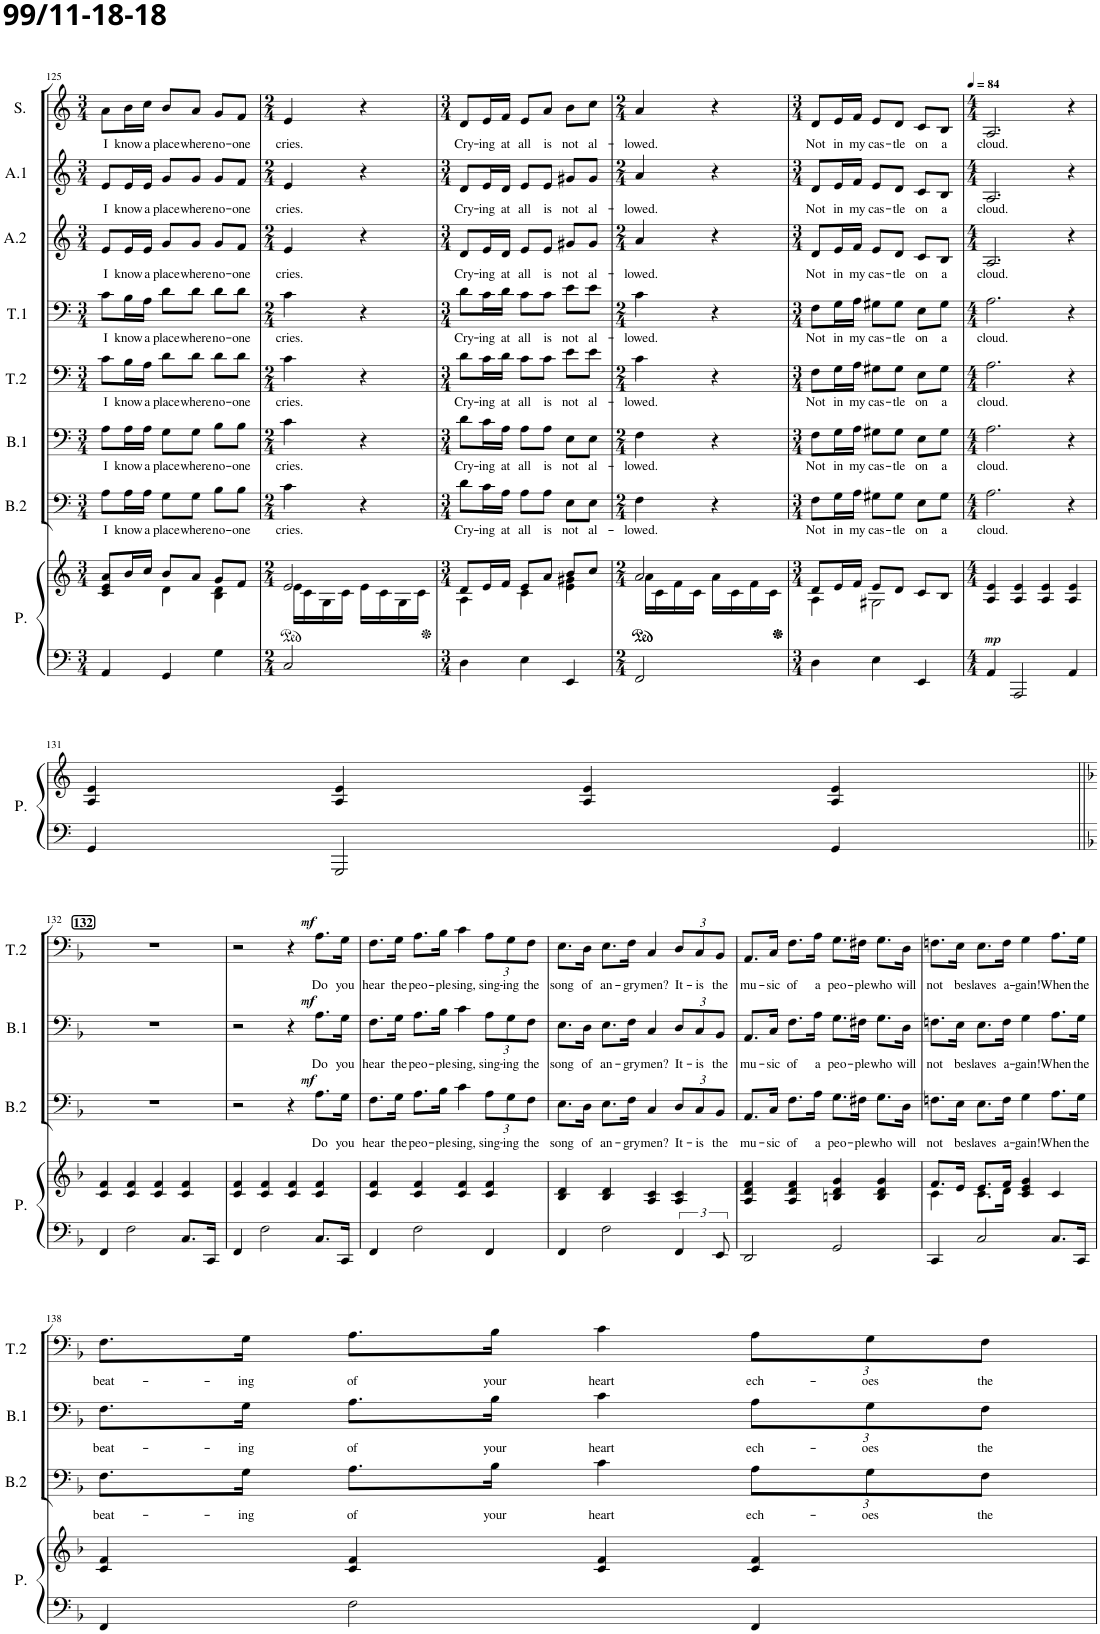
**kern	**kern	**dynam	**kern	**text	**dynam	**kern	**text	**dynam	**kern	**text	**dynam	**kern	**text	**kern	**text	**kern	**text	**kern	**text	**text
*part8	*part8	*part8	*part7	*part7	*part7	*part6	*part6	*part6	*part5	*part5	*part5	*part4	*part4	*part3	*part3	*part2	*part2	*part1	*part1	*part1
*staff9	*staff8	*staff8/9	*staff7	*staff7	*staff7	*staff6	*staff6	*staff6	*staff5	*staff5	*staff5	*staff4	*staff4	*staff3	*staff3	*staff2	*staff2	*staff1	*staff1	*staff1
*I"Piano	*	*	*I"Bass 2	*	*	*I"Bass 1	*	*	*I"Tenor 2	*	*	*I"Tenor 1	*	*I"Alto 2	*	*I"Alto 1	*	*I"Soprano	*	*
*I'P.	*	*	*I'B.2	*	*	*I'B.1	*	*	*I'T.2	*	*	*I'T.1	*	*I'A.2	*	*I'A.1	*	*I'S.	*	*
!!LO:PB:g=z
*clefF4	*clefG2	*	*clefF4	*	*	*clefF4	*	*	*clefF4	*	*	*clefF4	*	*clefG2	*	*clefG2	*	*clefG2	*	*
*k[]	*k[]	*	*k[]	*	*	*k[]	*	*	*k[]	*	*	*k[]	*	*k[]	*	*k[]	*	*k[]	*	*
*M3/4	*M3/4	*	*M3/4	*	*	*M3/4	*	*	*M3/4	*	*	*M3/4	*	*M3/4	*	*M3/4	*	*M3/4	*	*
=125	=125	=125	=125	=125	=125	=125	=125	=125	=125	=125	=125	=125	=125	=125	=125	=125	=125	=125	=125	=125
*	*^	*	*	*	*	*	*	*	*	*	*	*	*	*	*	*	*	*	*	*
!	!	!	!	!	!LO:LY:b	!	!	!LO:LY:b	!	!	!LO:LY:b	!	!	!LO:LY:b	!	!LO:LY:b	!	!LO:LY:b	!	!	!LO:LY:b
4AA/	8a/L	4c/ 4e/	.	8A\L	I	.	8A\L	I	.	8c\L	I	.	8c\L	I	8e/L	I	8e/L	I	8a\L	.	I
!	!	!	!	!	!LO:LY:b	!	!	!LO:LY:b	!	!	!LO:LY:b	!	!	!LO:LY:b	!	!LO:LY:b	!	!LO:LY:b	!	!	!LO:LY:b
.	16b/L	.	.	16A\L	know	.	16A\L	know	.	16B\L	know	.	16B\L	know	16e/L	know	16e/L	know	16b\L	.	know
!	!	!	!	!	!LO:LY:b	!	!	!LO:LY:b	!	!	!LO:LY:b	!	!	!LO:LY:b	!	!LO:LY:b	!	!LO:LY:b	!	!	!LO:LY:b
.	16cc/JJ	.	.	16A\JJ	a	.	16A\JJ	a	.	16A\JJ	a	.	16A\JJ	a	16e/JJ	a	16e/JJ	a	16cc\JJ	.	a
!	!	!	!	!	!LO:LY:b	!	!	!LO:LY:b	!	!	!LO:LY:b	!	!	!LO:LY:b	!	!LO:LY:b	!	!LO:LY:b	!	!	!LO:LY:b
4GG/	8b/L	4d\	.	8G\L	place	.	8G\L	place	.	8d\L	place	.	8d\L	place	8g/L	place	8g/L	place	8b/L	.	place
!	!	!	!	!	!LO:LY:b	!	!	!LO:LY:b	!	!	!LO:LY:b	!	!	!LO:LY:b	!	!LO:LY:b	!	!LO:LY:b	!	!	!LO:LY:b
.	8a/J	.	.	8G\J	where	.	8G\J	where	.	8d\J	where	.	8d\J	where	8g/J	where	8g/J	where	8a/J	.	where
!	!	!	!	!	!LO:LY:b	!	!	!LO:LY:b	!	!	!LO:LY:b	!	!	!LO:LY:b	!	!LO:LY:b	!	!LO:LY:b	!	!	!LO:LY:b
4G\	8g/L	4B\ 4d\	.	8B\L	no-	.	8B\L	no-	.	8d\L	no-	.	8d\L	no-	8g/L	no-	8g/L	no-	8g/L	.	no-
!	!	!	!	!	!LO:LY:b	!	!	!LO:LY:b	!	!	!LO:LY:b	!	!	!LO:LY:b	!	!LO:LY:b	!	!LO:LY:b	!	!	!LO:LY:b
.	8f/J	.	.	8B\J	-one	.	8B\J	-one	.	8d\J	-one	.	8d\J	-one	8f/J	-one	8f/J	-one	8f/J	.	-one
=126	=126	=126	=126	=126	=126	=126	=126	=126	=126	=126	=126	=126	=126	=126	=126	=126	=126	=126	=126	=126	=126
*M2/4	*M2/4	*	*	*M2/4	*	*	*M2/4	*	*	*M2/4	*	*	*M2/4	*	*M2/4	*	*M2/4	*	*M2/4	*	*
*	*ped	*	*	*	*	*	*	*	*	*	*	*	*	*	*	*	*	*	*	*	*
!	!	!	!	!	!LO:LY:b	!	!	!LO:LY:b	!	!	!LO:LY:b	!	!	!LO:LY:b	!	!LO:LY:b	!	!LO:LY:b	!	!	!LO:LY:b
2C/	2e/	16e\LL	.	4c\	cries.	.	4c\	cries.	.	4c\	cries.	.	4c\	cries.	4e/	cries.	4e/	cries.	4e/	.	cries.
.	.	16c\	.	.	.	.	.	.	.	.	.	.	.	.	.	.	.	.	.	.	.
.	.	16G\	.	.	.	.	.	.	.	.	.	.	.	.	.	.	.	.	.	.	.
.	.	16c\JJ	.	.	.	.	.	.	.	.	.	.	.	.	.	.	.	.	.	.	.
.	.	16e\LL	.	4r	.	.	4r	.	.	4r	.	.	4r	.	4r	.	4r	.	4r	.	.
.	.	16c\	.	.	.	.	.	.	.	.	.	.	.	.	.	.	.	.	.	.	.
.	.	16G\	.	.	.	.	.	.	.	.	.	.	.	.	.	.	.	.	.	.	.
.	.	16c\JJ	.	.	.	.	.	.	.	.	.	.	.	.	.	.	.	.	.	.	.
=127	=127	=127	=127	=127	=127	=127	=127	=127	=127	=127	=127	=127	=127	=127	=127	=127	=127	=127	=127	=127	=127
*M3/4	*M3/4	*	*	*M3/4	*	*	*M3/4	*	*	*M3/4	*	*	*M3/4	*	*M3/4	*	*M3/4	*	*M3/4	*	*
*	*Xped	*	*	*	*	*	*	*	*	*	*	*	*	*	*	*	*	*	*	*	*
!	!	!	!	!	!LO:LY:b	!	!	!LO:LY:b	!	!	!LO:LY:b	!	!	!LO:LY:b	!	!LO:LY:b	!	!LO:LY:b	!	!	!LO:LY:b
4D\	8d/L	4A\	.	8d\L	Cry-	.	8d\L	Cry-	.	8d\L	Cry-	.	8d\L	Cry-	8d/L	Cry-	8d/L	Cry-	8d/L	.	Cry-
!	!	!	!	!	!LO:LY:b	!	!	!LO:LY:b	!	!	!LO:LY:b	!	!	!LO:LY:b	!	!LO:LY:b	!	!LO:LY:b	!	!	!LO:LY:b
.	16e/L	.	.	16c\L	-ing	.	16c\L	-ing	.	16c\L	-ing	.	16c\L	-ing	16e/L	-ing	16e/L	-ing	16e/L	.	-ing
!	!	!	!	!	!LO:LY:b	!	!	!LO:LY:b	!	!	!LO:LY:b	!	!	!LO:LY:b	!	!LO:LY:b	!	!LO:LY:b	!	!	!LO:LY:b
.	16f/JJ	.	.	16A\JJ	at	.	16A\JJ	at	.	16d\JJ	at	.	16d\JJ	at	16d/JJ	at	16d/JJ	at	16f/JJ	.	at
!	!	!	!	!	!LO:LY:b	!	!	!LO:LY:b	!	!	!LO:LY:b	!	!	!LO:LY:b	!	!LO:LY:b	!	!LO:LY:b	!	!	!LO:LY:b
4E\	8e/L	4c\	.	8A\L	all	.	8A\L	all	.	8c\L	all	.	8c\L	all	8e/L	all	8e/L	all	8e/L	.	all
!	!	!	!	!	!LO:LY:b	!	!	!LO:LY:b	!	!	!LO:LY:b	!	!	!LO:LY:b	!	!LO:LY:b	!	!LO:LY:b	!	!	!LO:LY:b
.	8a/J	.	.	8A\J	is	.	8A\J	is	.	8c\J	is	.	8c\J	is	8e/J	is	8e/J	is	8a/J	.	is
!	!	!	!	!	!LO:LY:b	!	!	!LO:LY:b	!	!	!LO:LY:b	!	!	!LO:LY:b	!	!LO:LY:b	!	!LO:LY:b	!	!	!LO:LY:b
4EE/	8b/L	4e\ 4g#X\	.	8E\L	not	.	8E\L	not	.	8e\L	not	.	8e\L	not	8g#X/L	not	8g#X/L	not	8b\L	.	not
!	!	!	!	!	!LO:LY:b	!	!	!LO:LY:b	!	!	!LO:LY:b	!	!	!LO:LY:b	!	!LO:LY:b	!	!LO:LY:b	!	!	!LO:LY:b
.	8cc/J	.	.	8E\J	al-	.	8E\J	al-	.	8e\J	al-	.	8e\J	al-	8g#/J	al-	8g#/J	al-	8cc\J	.	al-
=128	=128	=128	=128	=128	=128	=128	=128	=128	=128	=128	=128	=128	=128	=128	=128	=128	=128	=128	=128	=128	=128
*M2/4	*M2/4	*	*	*M2/4	*	*	*M2/4	*	*	*M2/4	*	*	*M2/4	*	*M2/4	*	*M2/4	*	*M2/4	*	*
*	*ped	*	*	*	*	*	*	*	*	*	*	*	*	*	*	*	*	*	*	*	*
*	*ped	*	*	*	*	*	*	*	*	*	*	*	*	*	*	*	*	*	*	*	*
!	!	!	!	!	!LO:LY:b	!	!	!LO:LY:b	!	!	!LO:LY:b	!	!	!LO:LY:b	!	!LO:LY:b	!	!LO:LY:b	!	!	!LO:LY:b
2FF/	2a/	16a\LL	.	4F\	-lowed.	.	4F\	-lowed.	.	4c\	-lowed.	.	4c\	-lowed.	4a/	-lowed.	4a/	-lowed.	4a/	.	-lowed.
*	*Xped	*	*	*	*	*	*	*	*	*	*	*	*	*	*	*	*	*	*	*	*
.	.	16c\	.	.	.	.	.	.	.	.	.	.	.	.	.	.	.	.	.	.	.
.	.	16f\	.	.	.	.	.	.	.	.	.	.	.	.	.	.	.	.	.	.	.
.	.	16c\JJ	.	.	.	.	.	.	.	.	.	.	.	.	.	.	.	.	.	.	.
.	.	16a\LL	.	4r	.	.	4r	.	.	4r	.	.	4r	.	4r	.	4r	.	4r	.	.
.	.	16c\	.	.	.	.	.	.	.	.	.	.	.	.	.	.	.	.	.	.	.
.	.	16f\	.	.	.	.	.	.	.	.	.	.	.	.	.	.	.	.	.	.	.
.	.	16c\JJ	.	.	.	.	.	.	.	.	.	.	.	.	.	.	.	.	.	.	.
=129	=129	=129	=129	=129	=129	=129	=129	=129	=129	=129	=129	=129	=129	=129	=129	=129	=129	=129	=129	=129	=129
*M3/4	*M3/4	*	*	*M3/4	*	*	*M3/4	*	*	*M3/4	*	*	*M3/4	*	*M3/4	*	*M3/4	*	*M3/4	*	*
*	*Xped	*	*	*	*	*	*	*	*	*	*	*	*	*	*	*	*	*	*	*	*
!	!	!	!	!	!LO:LY:b	!	!	!LO:LY:b	!	!	!LO:LY:b	!	!	!LO:LY:b	!	!LO:LY:b	!	!LO:LY:b	!	!	!LO:LY:b
4D\	8d/L	4A\	.	8F\L	Not	.	8F\L	Not	.	8F\L	Not	.	8F\L	Not	8d/L	Not	8d/L	Not	8d/L	.	Not
!	!	!	!	!	!LO:LY:b	!	!	!LO:LY:b	!	!	!LO:LY:b	!	!	!LO:LY:b	!	!LO:LY:b	!	!LO:LY:b	!	!	!LO:LY:b
.	16e/L	.	.	16G\L	in	.	16G\L	in	.	16G\L	in	.	16G\L	in	16e/L	in	16e/L	in	16e/L	.	in
!	!	!	!	!	!LO:LY:b	!	!	!LO:LY:b	!	!	!LO:LY:b	!	!	!LO:LY:b	!	!LO:LY:b	!	!LO:LY:b	!	!	!LO:LY:b
.	16f/JJ	.	.	16A\JJ	my	.	16A\JJ	my	.	16A\JJ	my	.	16A\JJ	my	16f/JJ	my	16f/JJ	my	16f/JJ	.	my
!	!	!	!	!	!LO:LY:b	!	!	!LO:LY:b	!	!	!LO:LY:b	!	!	!LO:LY:b	!	!LO:LY:b	!	!LO:LY:b	!	!	!LO:LY:b
4E\	8e/L	2G#X\	.	8G#X\L	cas-	.	8G#X\L	cas-	.	8G#X\L	cas-	.	8G#X\L	cas-	8e/L	cas-	8e/L	cas-	8e/L	.	cas-
!	!	!	!	!	!LO:LY:b	!	!	!LO:LY:b	!	!	!LO:LY:b	!	!	!LO:LY:b	!	!LO:LY:b	!	!LO:LY:b	!	!	!LO:LY:b
.	8d/J	.	.	8G#\J	-tle	.	8G#\J	-tle	.	8G#\J	-tle	.	8G#\J	-tle	8d/J	-tle	8d/J	-tle	8d/J	.	-tle
!	!	!	!	!	!LO:LY:b	!	!	!LO:LY:b	!	!	!LO:LY:b	!	!	!LO:LY:b	!	!LO:LY:b	!	!LO:LY:b	!	!	!LO:LY:b
4EE/	8c/L	.	.	8E\L	on	.	8E\L	on	.	8E\L	on	.	8E\L	on	8c/L	on	8c/L	on	8c/L	.	on
!	!	!	!	!	!LO:LY:b	!	!	!LO:LY:b	!	!	!LO:LY:b	!	!	!LO:LY:b	!	!LO:LY:b	!	!LO:LY:b	!	!	!LO:LY:b
.	8B/J	.	.	8G#\J	a	.	8G#\J	a	.	8G#\J	a	.	8G#\J	a	8B/J	a	8B/J	a	8B/J	.	a
*	*v	*v	*	*	*	*	*	*	*	*	*	*	*	*	*	*	*	*	*	*	*
=130	=130	=130	=130	=130	=130	=130	=130	=130	=130	=130	=130	=130	=130	=130	=130	=130	=130	=130	=130	=130
*M4/4	*M4/4	*	*M4/4	*	*	*M4/4	*	*	*M4/4	*	*	*M4/4	*	*M4/4	*	*M4/4	*	*M4/4	*	*
*	*	*	*	*	*	*	*	*	*	*	*	*	*	*	*	*	*	*MM84	*	*
!	!	!LO:DY:a=2	!	!LO:LY:b	!	!	!LO:LY:b	!	!	!LO:LY:b	!	!	!LO:LY:b	!	!LO:LY:b	!	!LO:LY:b	!	!	!LO:LY:b
4AA/	4A/ 4e/	mp	2.A\	cloud.	.	2.A\	cloud.	.	2.A\	cloud.	.	2.A\	cloud.	2.A/	cloud.	2.A/	cloud.	2.A/	.	cloud.
2AAA/	4A/ 4e/	.	.	.	.	.	.	.	.	.	.	.	.	.	.	.	.	.	.	.
.	4A/ 4e/	.	.	.	.	.	.	.	.	.	.	.	.	.	.	.	.	.	.	.
4AA/	4A/ 4e/	.	4r	.	.	4r	.	.	4r	.	.	4r	.	4r	.	4r	.	4r	.	.
!!LO:LB:g=z
=131	=131	=131	=131	=131	=131	=131	=131	=131	=131	=131	=131	=131	=131	=131	=131	=131	=131	=131	=131	=131
4GG/	4A/ 4e/	.	1r	.	.	1r	.	.	1r	.	.	1r	.	1r	.	1r	.	1r	.	.
2GGG/	4A/ 4e/	.	.	.	.	.	.	.	.	.	.	.	.	.	.	.	.	.	.	.
.	4A/ 4e/	.	.	.	.	.	.	.	.	.	.	.	.	.	.	.	.	.	.	.
4GG/	4A/ 4e/	.	.	.	.	.	.	.	.	.	.	.	.	.	.	.	.	.	.	.
!!LO:LB:g=z
!!LO:REH:place=s1:a:B:cj:t=132
=132||	=132||	=132||	=132||	=132||	=132||	=132||	=132||	=132||	=132||	=132||	=132||	=132||	=132||	=132||	=132||	=132||	=132||	=132||	=132||	=132||
*k[b-]	*k[b-]	*	*k[b-]	*	*	*k[b-]	*	*	*k[b-]	*	*	*k[b-]	*	*k[b-]	*	*k[b-]	*	*k[b-]	*	*
4FF/	4c/ 4f/	.	1r	.	.	1r	.	.	1r	.	.	1r	.	1r	.	1r	.	1r	.	.
2F\	4c/ 4f/	.	.	.	.	.	.	.	.	.	.	.	.	.	.	.	.	.	.	.
.	4c/ 4f/	.	.	.	.	.	.	.	.	.	.	.	.	.	.	.	.	.	.	.
8.C/L	4c/ 4f/	.	.	.	.	.	.	.	.	.	.	.	.	.	.	.	.	.	.	.
16CC/Jk	.	.	.	.	.	.	.	.	.	.	.	.	.	.	.	.	.	.	.	.
=133	=133	=133	=133	=133	=133	=133	=133	=133	=133	=133	=133	=133	=133	=133	=133	=133	=133	=133	=133	=133
4FF/	4c/ 4f/	.	2r	.	.	2r	.	.	2r	.	.	1r	.	1r	.	1r	.	1r	.	.
2F\	4c/ 4f/	.	.	.	.	.	.	.	.	.	.	.	.	.	.	.	.	.	.	.
.	4c/ 4f/	.	4r	.	.	4r	.	.	4r	.	.	.	.	.	.	.	.	.	.	.
!	!	!	!	!LO:LY:b	!LO:DY:a	!	!LO:LY:b	!LO:DY:a	!	!LO:LY:b	!LO:DY:a	!	!	!	!	!	!	!	!	!
8.C/L	4c/ 4f/	.	8.A\L	Do	mf	8.A\L	Do	mf	8.A\L	Do	mf	.	.	.	.	.	.	.	.	.
!	!	!	!	!LO:LY:b	!	!	!LO:LY:b	!	!	!LO:LY:b	!	!	!	!	!	!	!	!	!	!
16CC/Jk	.	.	16G\Jk	you	.	16G\Jk	you	.	16G\Jk	you	.	.	.	.	.	.	.	.	.	.
=134	=134	=134	=134	=134	=134	=134	=134	=134	=134	=134	=134	=134	=134	=134	=134	=134	=134	=134	=134	=134
!	!	!	!	!LO:LY:b	!	!	!LO:LY:b	!	!	!LO:LY:b	!	!	!	!	!	!	!	!	!	!
4FF/	4c/ 4f/	.	8.F\L	hear	.	8.F\L	hear	.	8.F\L	hear	.	1r	.	1r	.	1r	.	1r	.	.
!	!	!	!	!LO:LY:b	!	!	!LO:LY:b	!	!	!LO:LY:b	!	!	!	!	!	!	!	!	!	!
.	.	.	16G\Jk	the	.	16G\Jk	the	.	16G\Jk	the	.	.	.	.	.	.	.	.	.	.
!	!	!	!	!LO:LY:b	!	!	!LO:LY:b	!	!	!LO:LY:b	!	!	!	!	!	!	!	!	!	!
2F\	4c/ 4f/	.	8.A\L	peo-	.	8.A\L	peo-	.	8.A\L	peo-	.	.	.	.	.	.	.	.	.	.
!	!	!	!	!LO:LY:b	!	!	!LO:LY:b	!	!	!LO:LY:b	!	!	!	!	!	!	!	!	!	!
.	.	.	16B-\Jk	-ple	.	16B-\Jk	-ple	.	16B-\Jk	-ple	.	.	.	.	.	.	.	.	.	.
!	!	!	!	!LO:LY:b	!	!	!LO:LY:b	!	!	!LO:LY:b	!	!	!	!	!	!	!	!	!	!
.	4c/ 4f/	.	4c\	sing,	.	4c\	sing,	.	4c\	sing,	.	.	.	.	.	.	.	.	.	.
*	*	*	*Xbrackettup	*	*	*	*	*	*	*	*	*	*	*	*	*	*	*	*	*
!	!	!	!	!LO:LY:b	!	!	!	!	!	!	!	!	!	!	!	!	!	!	!	!
*	*	*	*	*	*	*Xbrackettup	*	*	*	*	*	*	*	*	*	*	*	*	*	*
!	!	!	!	!	!	!	!LO:LY:b	!	!	!	!	!	!	!	!	!	!	!	!	!
*	*	*	*	*	*	*	*	*	*Xbrackettup	*	*	*	*	*	*	*	*	*	*	*
!	!	!	!	!	!	!	!	!	!	!LO:LY:b	!	!	!	!	!	!	!	!	!	!
4FF/	4c/ 4f/	.	12A\L	sing-	.	12A\L	sing-	.	12A\L	sing-	.	.	.	.	.	.	.	.	.	.
!	!	!	!	!LO:LY:b	!	!	!LO:LY:b	!	!	!LO:LY:b	!	!	!	!	!	!	!	!	!	!
.	.	.	12G\	-ing	.	12G\	-ing	.	12G\	-ing	.	.	.	.	.	.	.	.	.	.
!	!	!	!	!LO:LY:b	!	!	!LO:LY:b	!	!	!LO:LY:b	!	!	!	!	!	!	!	!	!	!
.	.	.	12F\J	the	.	12F\J	the	.	12F\J	the	.	.	.	.	.	.	.	.	.	.
=135	=135	=135	=135	=135	=135	=135	=135	=135	=135	=135	=135	=135	=135	=135	=135	=135	=135	=135	=135	=135
!	!	!	!	!LO:LY:b	!	!	!LO:LY:b	!	!	!LO:LY:b	!	!	!	!	!	!	!	!	!	!
4FF/	4B-/ 4d/	.	8.E\L	song	.	8.E\L	song	.	8.E\L	song	.	1r	.	1r	.	1r	.	1r	.	.
!	!	!	!	!LO:LY:b	!	!	!LO:LY:b	!	!	!LO:LY:b	!	!	!	!	!	!	!	!	!	!
.	.	.	16D\Jk	of	.	16D\Jk	of	.	16D\Jk	of	.	.	.	.	.	.	.	.	.	.
!	!	!	!	!LO:LY:b	!	!	!LO:LY:b	!	!	!LO:LY:b	!	!	!	!	!	!	!	!	!	!
2F\	4B-/ 4d/	.	8.E\L	an-	.	8.E\L	an-	.	8.E\L	an-	.	.	.	.	.	.	.	.	.	.
!	!	!	!	!LO:LY:b	!	!	!LO:LY:b	!	!	!LO:LY:b	!	!	!	!	!	!	!	!	!	!
.	.	.	16F\Jk	-gry	.	16F\Jk	-gry	.	16F\Jk	-gry	.	.	.	.	.	.	.	.	.	.
!	!	!	!	!LO:LY:b	!	!	!LO:LY:b	!	!	!LO:LY:b	!	!	!	!	!	!	!	!	!	!
.	4A/ 4c/	.	4C/	men?	.	4C/	men?	.	4C/	men?	.	.	.	.	.	.	.	.	.	.
!	!	!	!	!LO:LY:b	!	!	!LO:LY:b	!	!	!LO:LY:b	!	!	!	!	!	!	!	!	!	!
6FF/	4A/ 4c/	.	12D/L	It-	.	12D/L	It-	.	12D/L	It-	.	.	.	.	.	.	.	.	.	.
!	!	!	!	!LO:LY:b	!	!	!LO:LY:b	!	!	!LO:LY:b	!	!	!	!	!	!	!	!	!	!
.	.	.	12C/	-is	.	12C/	-is	.	12C/	-is	.	.	.	.	.	.	.	.	.	.
!	!	!	!	!LO:LY:b	!	!	!LO:LY:b	!	!	!LO:LY:b	!	!	!	!	!	!	!	!	!	!
12EE/	.	.	12BB-/J	the	.	12BB-/J	the	.	12BB-/J	the	.	.	.	.	.	.	.	.	.	.
=136	=136	=136	=136	=136	=136	=136	=136	=136	=136	=136	=136	=136	=136	=136	=136	=136	=136	=136	=136	=136
!	!	!	!	!LO:LY:b	!	!	!LO:LY:b	!	!	!LO:LY:b	!	!	!	!	!	!	!	!	!	!
2DD/	4A/ 4d/ 4f/	.	8.AA/L	mu-	.	8.AA/L	mu-	.	8.AA/L	mu-	.	1r	.	1r	.	1r	.	1r	.	.
!	!	!	!	!LO:LY:b	!	!	!LO:LY:b	!	!	!LO:LY:b	!	!	!	!	!	!	!	!	!	!
.	.	.	16C/Jk	-sic	.	16C/Jk	-sic	.	16C/Jk	-sic	.	.	.	.	.	.	.	.	.	.
!	!	!	!	!LO:LY:b	!	!	!LO:LY:b	!	!	!LO:LY:b	!	!	!	!	!	!	!	!	!	!
.	4A/ 4d/ 4f/	.	8.F\L	of	.	8.F\L	of	.	8.F\L	of	.	.	.	.	.	.	.	.	.	.
!	!	!	!	!LO:LY:b	!	!	!LO:LY:b	!	!	!LO:LY:b	!	!	!	!	!	!	!	!	!	!
.	.	.	16A\Jk	a	.	16A\Jk	a	.	16A\Jk	a	.	.	.	.	.	.	.	.	.	.
!	!	!	!	!LO:LY:b	!	!	!LO:LY:b	!	!	!LO:LY:b	!	!	!	!	!	!	!	!	!	!
2GG/	4Bn/ 4d/ 4g/	.	8.G\L	peo-	.	8.G\L	peo-	.	8.G\L	peo-	.	.	.	.	.	.	.	.	.	.
!	!	!	!	!LO:LY:b	!	!	!LO:LY:b	!	!	!LO:LY:b	!	!	!	!	!	!	!	!	!	!
.	.	.	16F#X\Jk	-ple	.	16F#X\Jk	-ple	.	16F#X\Jk	-ple	.	.	.	.	.	.	.	.	.	.
!	!	!	!	!LO:LY:b	!	!	!LO:LY:b	!	!	!LO:LY:b	!	!	!	!	!	!	!	!	!	!
.	4B/ 4d/ 4g/	.	8.G\L	who	.	8.G\L	who	.	8.G\L	who	.	.	.	.	.	.	.	.	.	.
!	!	!	!	!LO:LY:b	!	!	!LO:LY:b	!	!	!LO:LY:b	!	!	!	!	!	!	!	!	!	!
.	.	.	16D\Jk	will	.	16D\Jk	will	.	16D\Jk	will	.	.	.	.	.	.	.	.	.	.
=137	=137	=137	=137	=137	=137	=137	=137	=137	=137	=137	=137	=137	=137	=137	=137	=137	=137	=137	=137	=137
*	*^	*	*	*	*	*	*	*	*	*	*	*	*	*	*	*	*	*	*	*
!	!	!	!	!	!LO:LY:b	!	!	!LO:LY:b	!	!	!LO:LY:b	!	!	!	!	!	!	!	!	!	!
4CC/	8.f/L	4c\	.	8.Fn\L	not	.	8.Fn\L	not	.	8.Fn\L	not	.	1r	.	1r	.	1r	.	1r	.	.
!	!	!	!	!	!LO:LY:b	!	!	!LO:LY:b	!	!	!LO:LY:b	!	!	!	!	!	!	!	!	!	!
.	16e/Jk	.	.	16E\Jk	be	.	16E\Jk	be	.	16E\Jk	be	.	.	.	.	.	.	.	.	.	.
!	!	!	!	!	!LO:LY:b	!	!	!LO:LY:b	!	!	!LO:LY:b	!	!	!	!	!	!	!	!	!	!
2C/	8.e/L	8.c\L	.	8.E\L	slaves	.	8.E\L	slaves	.	8.E\L	slaves	.	.	.	.	.	.	.	.	.	.
!	!	!	!	!	!LO:LY:b	!	!	!LO:LY:b	!	!	!LO:LY:b	!	!	!	!	!	!	!	!	!	!
.	16f/Jk	16d\Jk	.	16F\Jk	a-	.	16F\Jk	a-	.	16F\Jk	a-	.	.	.	.	.	.	.	.	.	.
!	!	!	!	!	!LO:LY:b	!	!	!LO:LY:b	!	!	!LO:LY:b	!	!	!	!	!	!	!	!	!	!
.	4c/ 4e/ 4g/	2ryy	.	4G\	-gain!	.	4G\	-gain!	.	4G\	-gain!	.	.	.	.	.	.	.	.	.	.
!	!	!	!	!	!LO:LY:b	!	!	!LO:LY:b	!	!	!LO:LY:b	!	!	!	!	!	!	!	!	!	!
8.C/L	4c/	.	.	8.A\L	When	.	8.A\L	When	.	8.A\L	When	.	.	.	.	.	.	.	.	.	.
!	!	!	!	!	!LO:LY:b	!	!	!LO:LY:b	!	!	!LO:LY:b	!	!	!	!	!	!	!	!	!	!
16CC/Jk	.	.	.	16G\Jk	the	.	16G\Jk	the	.	16G\Jk	the	.	.	.	.	.	.	.	.	.	.
*	*v	*v	*	*	*	*	*	*	*	*	*	*	*	*	*	*	*	*	*	*	*
!!LO:LB:g=z
=138	=138	=138	=138	=138	=138	=138	=138	=138	=138	=138	=138	=138	=138	=138	=138	=138	=138	=138	=138	=138
!	!	!	!	!LO:LY:b	!	!	!LO:LY:b	!	!	!LO:LY:b	!	!	!	!	!	!	!	!	!	!
4FF/	4c/ 4f/	.	8.F\L	beat-	.	8.F\L	beat-	.	8.F\L	beat-	.	1r	.	1r	.	1r	.	1r	.	.
!	!	!	!	!LO:LY:b	!	!	!LO:LY:b	!	!	!LO:LY:b	!	!	!	!	!	!	!	!	!	!
.	.	.	16G\Jk	-ing	.	16G\Jk	-ing	.	16G\Jk	-ing	.	.	.	.	.	.	.	.	.	.
!	!	!	!	!LO:LY:b	!	!	!LO:LY:b	!	!	!LO:LY:b	!	!	!	!	!	!	!	!	!	!
2F\	4c/ 4f/	.	8.A\L	of	.	8.A\L	of	.	8.A\L	of	.	.	.	.	.	.	.	.	.	.
!	!	!	!	!LO:LY:b	!	!	!LO:LY:b	!	!	!LO:LY:b	!	!	!	!	!	!	!	!	!	!
.	.	.	16B-\Jk	your	.	16B-\Jk	your	.	16B-\Jk	your	.	.	.	.	.	.	.	.	.	.
!	!	!	!	!LO:LY:b	!	!	!LO:LY:b	!	!	!LO:LY:b	!	!	!	!	!	!	!	!	!	!
.	4c/ 4f/	.	4c\	heart	.	4c\	heart	.	4c\	heart	.	.	.	.	.	.	.	.	.	.
!	!	!	!	!LO:LY:b	!	!	!LO:LY:b	!	!	!LO:LY:b	!	!	!	!	!	!	!	!	!	!
4FF/	4c/ 4f/	.	12A\L	ech-	.	12A\L	ech-	.	12A\L	ech-	.	.	.	.	.	.	.	.	.	.
!	!	!	!	!LO:LY:b	!	!	!LO:LY:b	!	!	!LO:LY:b	!	!	!	!	!	!	!	!	!	!
.	.	.	12G\	-oes	.	12G\	-oes	.	12G\	-oes	.	.	.	.	.	.	.	.	.	.
!	!	!	!	!LO:LY:b	!	!	!LO:LY:b	!	!	!LO:LY:b	!	!	!	!	!	!	!	!	!	!
.	.	.	12F\J	the	.	12F\J	the	.	12F\J	the	.	.	.	.	.	.	.	.	.	.
=	=	=	=	=	=	=	=	=	=	=	=	=	=	=	=	=	=	=	=	=
*-	*-	*-	*-	*-	*-	*-	*-	*-	*-	*-	*-	*-	*-	*-	*-	*-	*-	*-	*-	*-
